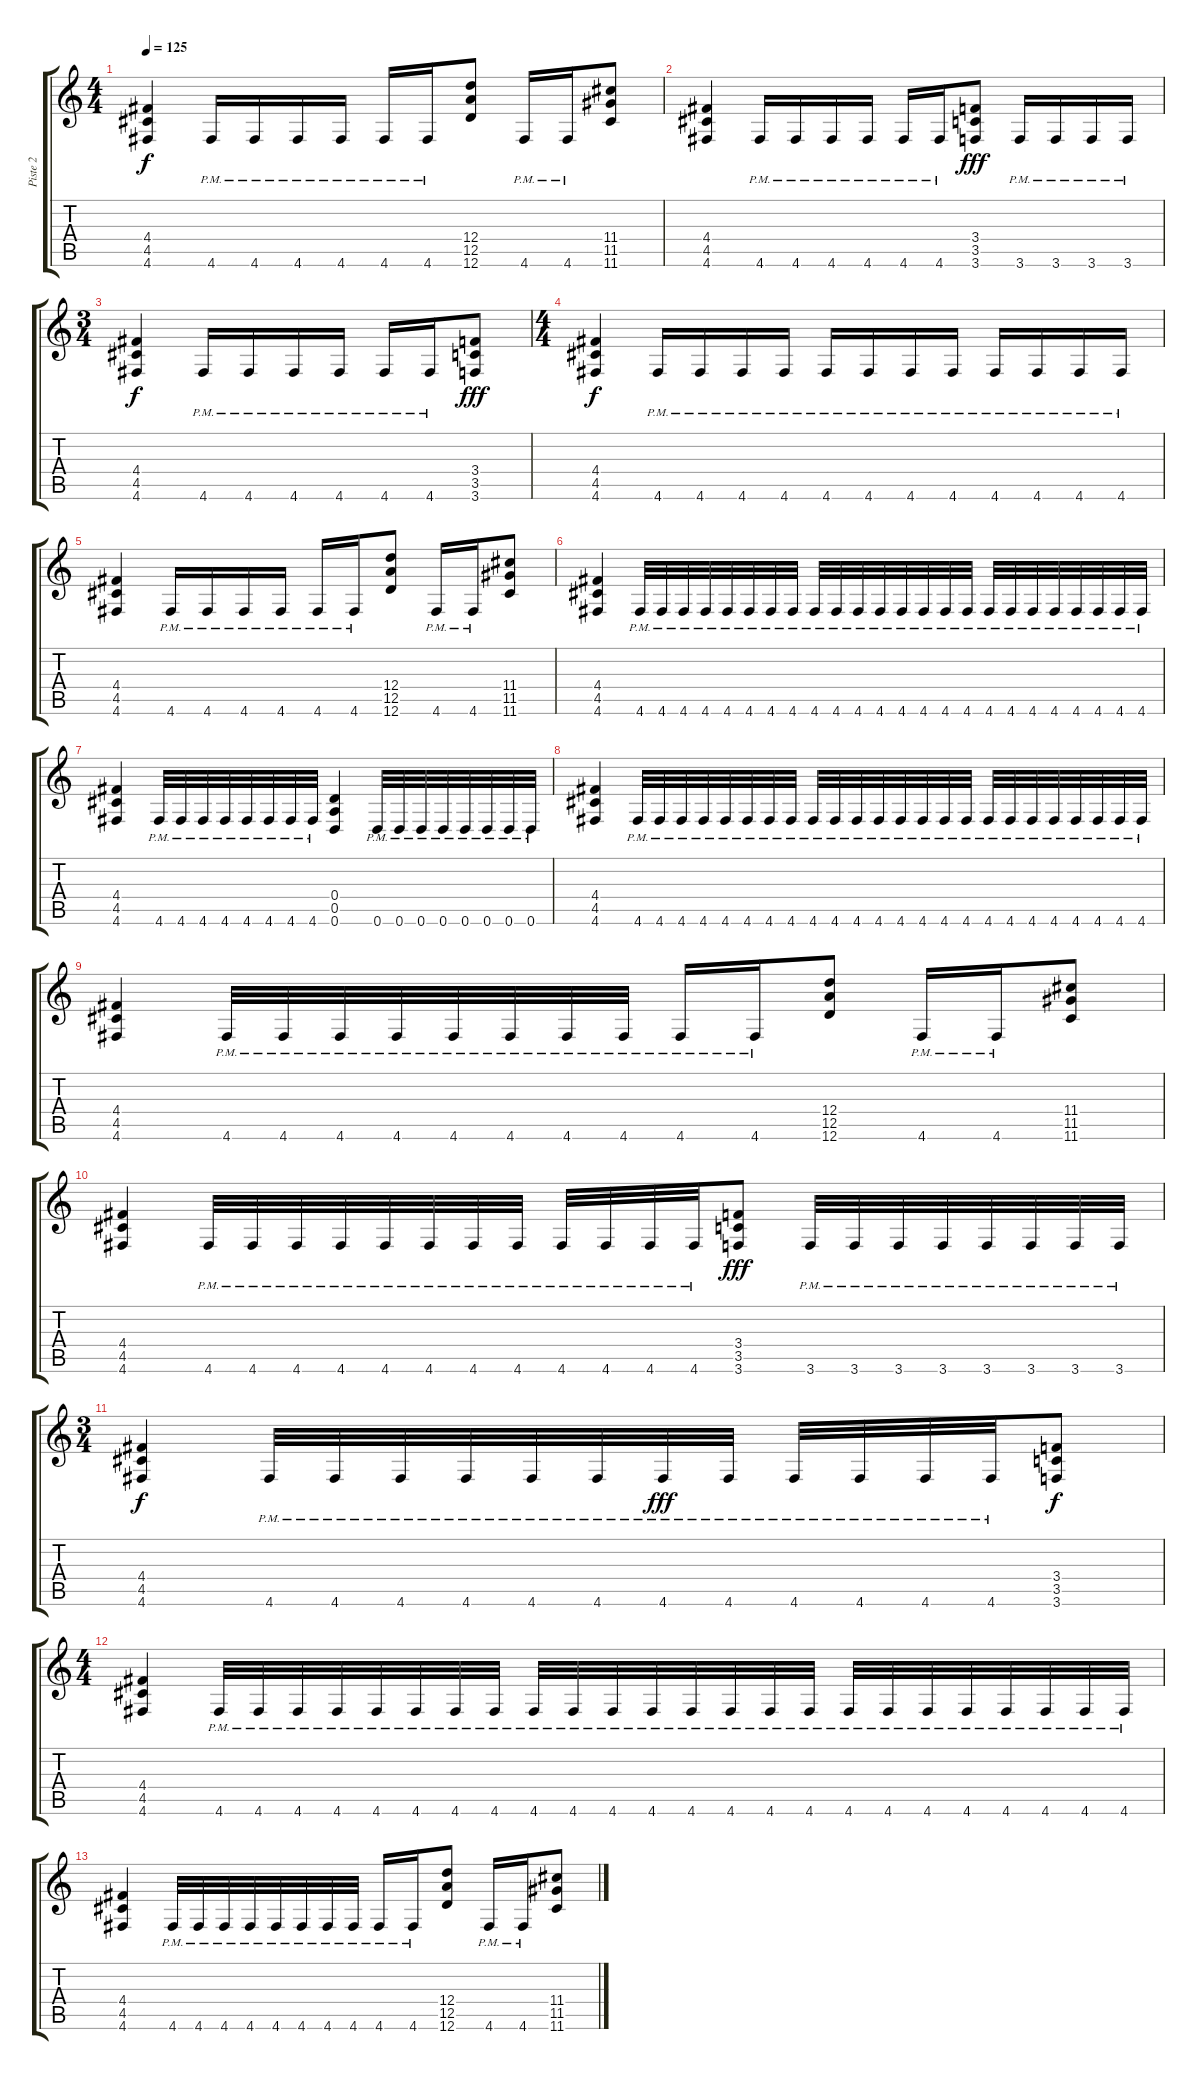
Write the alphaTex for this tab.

\track ("Piste 2" "Piste 2") {instrument distortionguitar}
\staff {score tabs}
\tuning (E4 B3 G3 D3 A2 D2) {hide}
\ts (4 4)
\tempo 125
\clef g2
\ks c
(4.4 4.5 4.6).4{dy f} 4.6{pm}.16 4.6{pm}.16 4.6{pm}.16 4.6{pm}.16 4.6{pm}.16 4.6{pm}.16 (12.4 12.5 12.6).8 4.6{pm}.16 4.6{pm}.16 (11.4 11.5 11.6).8 |
(4.4 4.5 4.6).4 4.6{pm}.16 4.6{pm}.16 4.6{pm}.16 4.6{pm}.16 4.6{pm}.16 4.6{pm}.16 (3.4 3.5 3.6).8{dy fff} 3.6{pm}.16 3.6{pm}.16 3.6{pm}.16 3.6{pm}.16 |
\ts (3 4)
(4.4 4.5 4.6).4{dy f} 4.6{pm}.16 4.6{pm}.16 4.6{pm}.16 4.6{pm}.16 4.6{pm}.16 4.6{pm}.16 (3.4 3.5 3.6).8{dy fff} |
\ts (4 4)
(4.4 4.5 4.6).4{dy f} 4.6{pm}.16 4.6{pm}.16 4.6{pm}.16 4.6{pm}.16 4.6{pm}.16 4.6{pm}.16 4.6{pm}.16 4.6{pm}.16 4.6{pm}.16 4.6{pm}.16 4.6{pm}.16 4.6{pm}.16 |
(4.4 4.5 4.6).4 4.6{pm}.16 4.6{pm}.16 4.6{pm}.16 4.6{pm}.16 4.6{pm}.16 4.6{pm}.16 (12.4 12.5 12.6).8 4.6{pm}.16 4.6{pm}.16 (11.4 11.5 11.6).8 |
(4.4 4.5 4.6).4 4.6{pm}.32 4.6{pm}.32 4.6{pm}.32 4.6{pm}.32 4.6{pm}.32 4.6{pm}.32 4.6{pm}.32 4.6{pm}.32 4.6{pm}.32 4.6{pm}.32 4.6{pm}.32 4.6{pm}.32 4.6{pm}.32 4.6{pm}.32 4.6{pm}.32 4.6{pm}.32 4.6{pm}.32 4.6{pm}.32 4.6{pm}.32 4.6{pm}.32 4.6{pm}.32 4.6{pm}.32 4.6{pm}.32 4.6{pm}.32 |
(4.4 4.5 4.6).4 4.6{pm}.32 4.6{pm}.32 4.6{pm}.32 4.6{pm}.32 4.6{pm}.32 4.6{pm}.32 4.6{pm}.32 4.6{pm}.32 (0.4 0.5 0.6).4 0.6{pm}.32 0.6{pm}.32 0.6{pm}.32 0.6{pm}.32 0.6{pm}.32 0.6{pm}.32 0.6{pm}.32 0.6{pm}.32 |
(4.4 4.5 4.6).4 4.6{pm}.32 4.6{pm}.32 4.6{pm}.32 4.6{pm}.32 4.6{pm}.32 4.6{pm}.32 4.6{pm}.32 4.6{pm}.32 4.6{pm}.32 4.6{pm}.32 4.6{pm}.32 4.6{pm}.32 4.6{pm}.32 4.6{pm}.32 4.6{pm}.32 4.6{pm}.32 4.6{pm}.32 4.6{pm}.32 4.6{pm}.32 4.6{pm}.32 4.6{pm}.32 4.6{pm}.32 4.6{pm}.32 4.6{pm}.32 |
(4.4 4.5 4.6).4 4.6{pm}.32 4.6{pm}.32 4.6{pm}.32 4.6{pm}.32 4.6{pm}.32 4.6{pm}.32 4.6{pm}.32 4.6{pm}.32 4.6{pm}.16 4.6{pm}.16 (12.4 12.5 12.6).8 4.6{pm}.16 4.6{pm}.16 (11.4 11.5 11.6).8 |
(4.4 4.5 4.6).4 4.6{pm}.32 4.6{pm}.32 4.6{pm}.32 4.6{pm}.32 4.6{pm}.32 4.6{pm}.32 4.6{pm}.32 4.6{pm}.32 4.6{pm}.32 4.6{pm}.32 4.6{pm}.32 4.6{pm}.32 (3.4 3.5 3.6).8{dy fff} 3.6{pm}.32 3.6{pm}.32 3.6{pm}.32 3.6{pm}.32 3.6{pm}.32 3.6{pm}.32 3.6{pm}.32 3.6{pm}.32 |
\ts (3 4)
(4.4 4.5 4.6).4{dy f} 4.6{pm}.32 4.6{pm}.32 4.6{pm}.32 4.6{pm}.32 4.6{pm}.32 4.6{pm}.32 4.6{pm}.32{dy fff} 4.6{pm}.32 4.6{pm}.32 4.6{pm}.32 4.6{pm}.32 4.6{pm}.32 (3.4 3.5 3.6).8{dy f} |
\ts (4 4)
(4.4 4.5 4.6).4 4.6{pm}.32 4.6{pm}.32 4.6{pm}.32 4.6{pm}.32 4.6{pm}.32 4.6{pm}.32 4.6{pm}.32 4.6{pm}.32 4.6{pm}.32 4.6{pm}.32 4.6{pm}.32 4.6{pm}.32 4.6{pm}.32 4.6{pm}.32 4.6{pm}.32 4.6{pm}.32 4.6{pm}.32 4.6{pm}.32 4.6{pm}.32 4.6{pm}.32 4.6{pm}.32 4.6{pm}.32 4.6{pm}.32 4.6{pm}.32 |
(4.4 4.5 4.6).4 4.6{pm}.32 4.6{pm}.32 4.6{pm}.32 4.6{pm}.32 4.6{pm}.32 4.6{pm}.32 4.6{pm}.32 4.6{pm}.32 4.6{pm}.16 4.6{pm}.16 (12.4 12.5 12.6).8 4.6{pm}.16 4.6{pm}.16 (11.4 11.5 11.6).8
